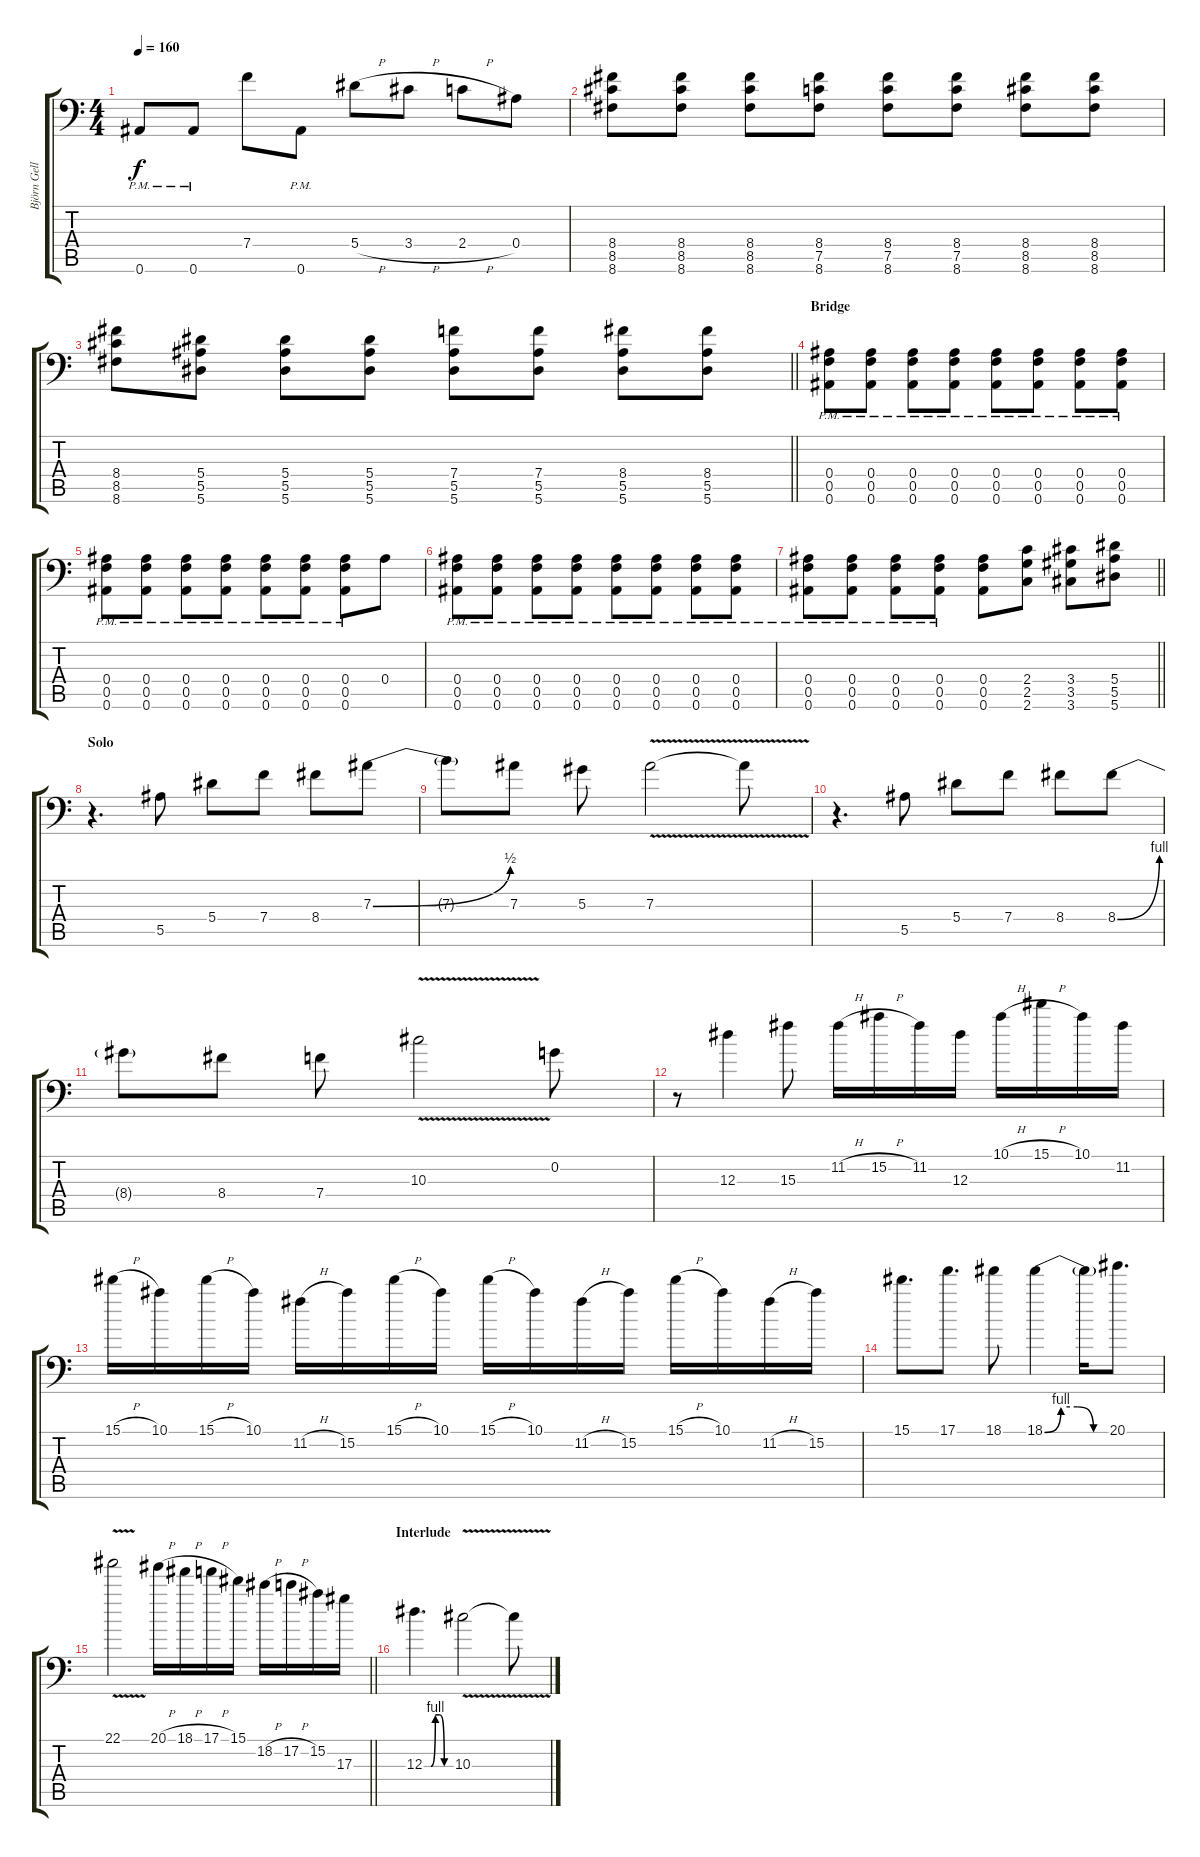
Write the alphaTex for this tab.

\track ("Björn Gellotte" "Björn Gell") {instrument overdrivenguitar}
\staff {score tabs}
\tuning (C4 G3 Eb3 Bb2 F2 Bb1) {hide}
\ts (4 4)
\tempo 160
\clef f4
\ks c
0.6{pm}.8{dy f} 0.6{pm}.8 7.4.8 0.6{pm}.8 5.4{h}.8 3.4{h}.8 2.4{h}.8 0.4.8 |
(8.4 8.5 8.6).8 (8.4 8.5 8.6).8 (8.4 8.5 8.6).8 (8.4 7.5 8.6).8 (8.4 7.5 8.6).8 (8.4 7.5 8.6).8 (8.4 8.5 8.6).8 (8.4 8.5 8.6).8 |
\barLineRight lightlight
(8.4 8.5 8.6).8 (5.4 5.5 5.6).8 (5.4 5.5 5.6).8 (5.4 5.5 5.6).8 (7.4 5.5 5.6).8 (7.4 5.5 5.6).8 (8.4 5.5 5.6).8 (8.4 5.5 5.6).8 |
\section ("" "Bridge")
(0.4{pm} 0.5{pm} 0.6{pm}).8 (0.4{pm} 0.5{pm} 0.6{pm}).8 (0.4{pm} 0.5{pm} 0.6{pm}).8 (0.4{pm} 0.5{pm} 0.6{pm}).8 (0.4{pm} 0.5{pm} 0.6{pm}).8 (0.4{pm} 0.5{pm} 0.6{pm}).8 (0.4{pm} 0.5{pm} 0.6{pm}).8 (0.4{pm} 0.5{pm} 0.6{pm}).8 |
(0.4{pm} 0.5{pm} 0.6{pm}).8 (0.4{pm} 0.5{pm} 0.6{pm}).8 (0.4{pm} 0.5{pm} 0.6{pm}).8 (0.4{pm} 0.5{pm} 0.6{pm}).8 (0.4{pm} 0.5{pm} 0.6{pm}).8 (0.4{pm} 0.5{pm} 0.6{pm}).8 (0.4{pm} 0.5{pm} 0.6{pm}).8 0.4.8 |
(0.4{pm} 0.5{pm} 0.6{pm}).8 (0.4{pm} 0.5{pm} 0.6{pm}).8 (0.4{pm} 0.5{pm} 0.6{pm}).8 (0.4{pm} 0.5{pm} 0.6{pm}).8 (0.4{pm} 0.5{pm} 0.6{pm}).8 (0.4{pm} 0.5{pm} 0.6{pm}).8 (0.4{pm} 0.5{pm} 0.6{pm}).8 (0.4{pm} 0.5{pm} 0.6{pm}).8 |
\barLineRight lightlight
(0.4{pm} 0.5{pm} 0.6{pm}).8 (0.4{pm} 0.5{pm} 0.6{pm}).8 (0.4{pm} 0.5{pm} 0.6{pm}).8 (0.4{pm} 0.5{pm} 0.6{pm}).8 (0.4 0.5 0.6).8 (2.4 2.5 2.6).8 (3.4 3.5 3.6).8 (5.4 5.5 5.6).8 |
\section ("" "Solo")
r.4{d balance 12} 5.5.8 5.4.8 7.4.8 8.4.8 7.3{be (bend 0 0 60 2)}.8 |
7.3{t}.8 7.3.8 5.3.8 7.3{v}.2 7.3{t}.8 |
r.4{d} 5.5.8 5.4.8 7.4.8 8.4.8 8.4{be (bend 0 0 60 4)}.8 |
8.4{t}.8 8.4.8 7.4.8 10.3{v}.2 0.2.8 |
r.8{balance 8} 12.3.4 15.3.8 11.2{h}.16 15.2{h}.16 11.2.16 12.3.16 10.1{h}.16 15.1{h}.16 10.1.16 11.2.16 |
15.1{h}.16 10.1.16 15.1{h}.16 10.1.16 11.2{h}.16 15.2.16 15.1{h}.16 10.1.16 15.1{h}.16 10.1.16 11.2{h}.16 15.2.16 15.1{h}.16 10.1.16 11.2{h}.16 15.2.16 |
15.1.8{d} 17.1.8{d} 18.1.8 18.1{be (custom 0 0 15 4 30 4 45 0 60 0)}.4 18.1{t}.16 20.1.8{d} |
\barLineRight lightlight
22.1{v}.2 20.1{h}.16 18.1{h}.16 17.1{h}.16 15.1.16 18.2{h}.16 17.2{h}.16 15.2.16 17.3.16 |
\section ("" "Interlude")
12.3{be (custom 0 0 15 0 25 4 35 4 45 0 60 0)}.4{d balance 12} 10.3{v}.2 10.3{t}.8
